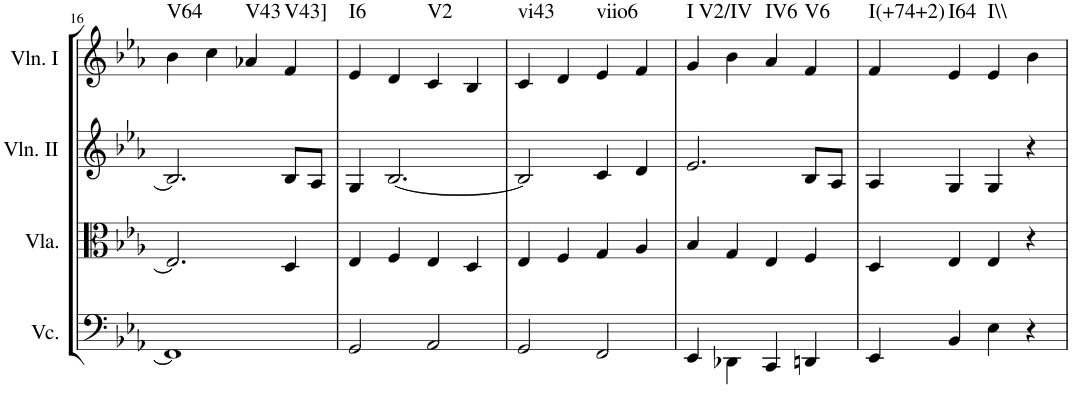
**kern	**kern	**kern	**kern	**harte
*part4	*part3	*part2	*part1	*part1
*staff4	*staff3	*staff2	*staff1	*
*I"Violoncello	*I"Viola	*I"Violin II	*I"Violin I	*
*I'Vc.	*I'Vla.	*I'Vln. II	*I'Vln. I	*
!!LO:PB:g=z
*clefF4	*clefC3	*clefG2	*clefG2	*
*k[b-e-a-]	*k[b-e-a-]	*k[b-e-a-]	*k[b-e-a-]	*
*M2/2	*M2/2	*M2/2	*M2/2	*
*met(c|)	*met(c|)	*met(c|)	*met(c|)	*
=16	=16	=16	=16	=16
!	!	!	!	!LO:H:kt=V64
1FF]	2.E-/]	2.B-/]	4b-\	N
.	.	.	4cc\	.
!	!	!	!	!LO:H:kt=V43
.	.	.	4a-X/	N
!	!	!	!	!LO:H:kt=V43]
.	4D/	8B-/L	4f/	N
.	.	8A-/J	.	.
=17	=17	=17	=17	=17
!	!	!	!	!LO:H:kt=I6
2GG/	4E-/	4G/	4e-/	N
.	4F/	[2.B-/	4d/	.
!	!	!	!	!LO:H:kt=V2
2AA-/	4E-/	.	4c/	N
.	4D/	.	4B-/	.
=18	=18	=18	=18	=18
!	!	!	!	!LO:H:kt=vi43
2GG/	4E-/	2B-/]	4c/	N
.	4F/	.	4d/	.
!	!	!	!	!LO:H:kt=viio6
2FF/	4G/	4c/	4e-/	N
.	4A-/	4d/	4f/	.
=19	=19	=19	=19	=19
!	!	!	!	!LO:H:kt=I
4EE-/	4B-/	2.e-/	4g/	N
!	!	!	!	!LO:H:kt=V2/IV
4DD-X\	4G/	.	4b-\	N
!	!	!	!	!LO:H:kt=IV6
4CC/	4E-/	.	4a-/	N
!	!	!	!	!LO:H:kt=V6
4DDn/	4F/	8B-/L	4f/	N
.	.	8A-/J	.	.
=20	=20	=20	=20	=20
!	!	!	!	!LO:H:kt=I(+74+2)
4EE-/	4D/	4A-/	4f/	N
!	!	!	!	!LO:H:kt=I64
4BB-/	4E-/	4G/	4e-/	N
!	!	!	!	!LO:H:kt=I\\
4E-\	4E-/	4G/	4e-/	N
4r	4r	4r	4b-\	.
=	=	=	=	=
*-	*-	*-	*-	*-
